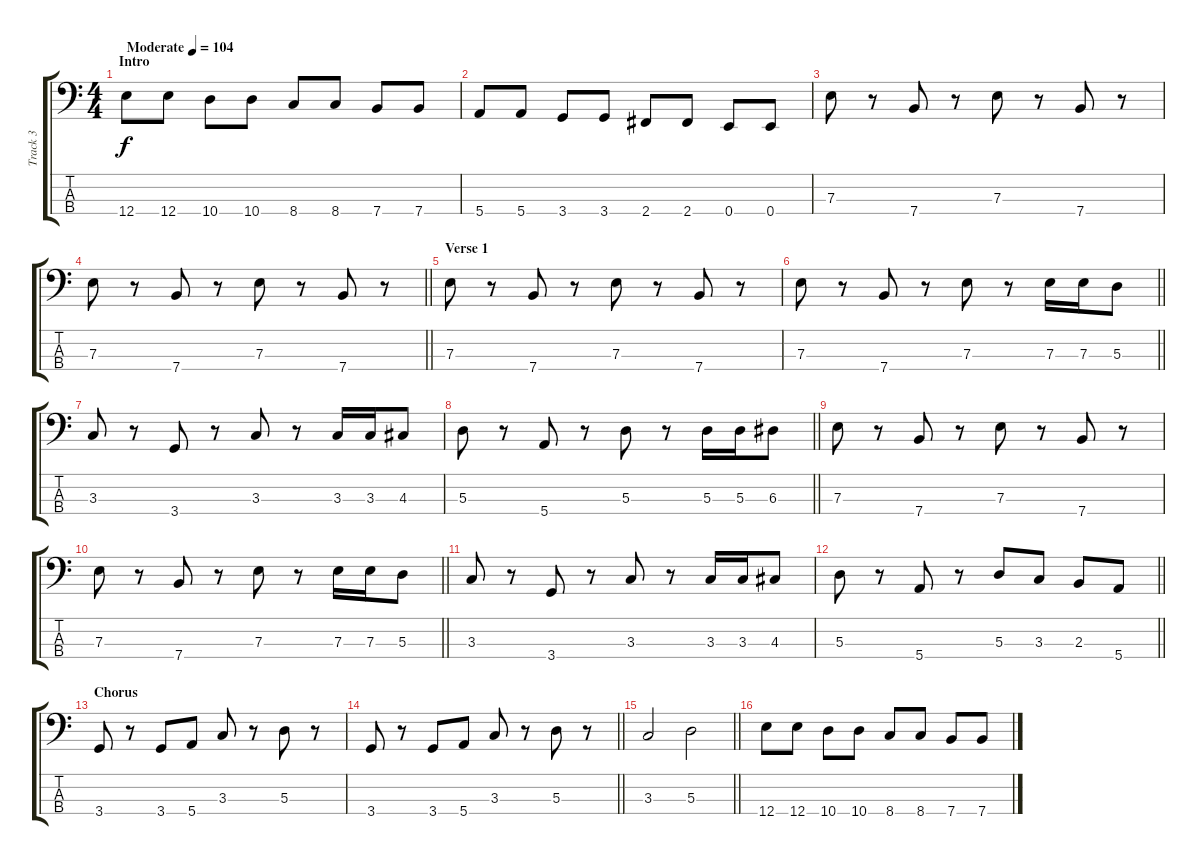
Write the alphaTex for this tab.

\track ("Track 3" "Track 3") {instrument electricbassfinger}
\staff {score tabs}
\tuning (G2 D2 A1 E1) {hide}
\ts (4 4)
\section ("" "Intro")
\tempo (104 "Moderate")
\clef f4
\ks c
12.4.8{dy f instrument electricbassfinger} 12.4.8 10.4.8 10.4.8 8.4.8 8.4.8 7.4.8 7.4.8 |
5.4.8 5.4.8 3.4.8 3.4.8 2.4.8 2.4.8 0.4.8 0.4.8 |
7.3.8 r.8 7.4.8 r.8 7.3.8 r.8 7.4.8 r.8 |
\barLineRight lightlight
7.3.8 r.8 7.4.8 r.8 7.3.8 r.8 7.4.8 r.8 |
\section ("" "Verse 1")
7.3.8 r.8 7.4.8 r.8 7.3.8 r.8 7.4.8 r.8 |
\barLineRight lightlight
7.3.8 r.8 7.4.8 r.8 7.3.8 r.8 7.3.16 7.3.16 5.3.8 |
3.3.8 r.8 3.4.8 r.8 3.3.8 r.8 3.3.16 3.3.16 4.3.8 |
\barLineRight lightlight
5.3.8 r.8 5.4.8 r.8 5.3.8 r.8 5.3.16 5.3.16 6.3.8 |
7.3.8 r.8 7.4.8 r.8 7.3.8 r.8 7.4.8 r.8 |
\barLineRight lightlight
7.3.8 r.8 7.4.8 r.8 7.3.8 r.8 7.3.16 7.3.16 5.3.8 |
3.3.8 r.8 3.4.8 r.8 3.3.8 r.8 3.3.16 3.3.16 4.3.8 |
\barLineRight lightlight
5.3.8 r.8 5.4.8 r.8 5.3.8 3.3.8 2.3.8 5.4.8 |
\section ("" "Chorus")
3.4.8 r.8 3.4.8 5.4.8 3.3.8 r.8 5.3.8 r.8 |
\barLineRight lightlight
3.4.8 r.8 3.4.8 5.4.8 3.3.8 r.8 5.3.8 r.8 |
\barLineRight lightlight
3.3.2 5.3.2 |
\section ("" "")
12.4.8 12.4.8 10.4.8 10.4.8 8.4.8 8.4.8 7.4.8 7.4.8
